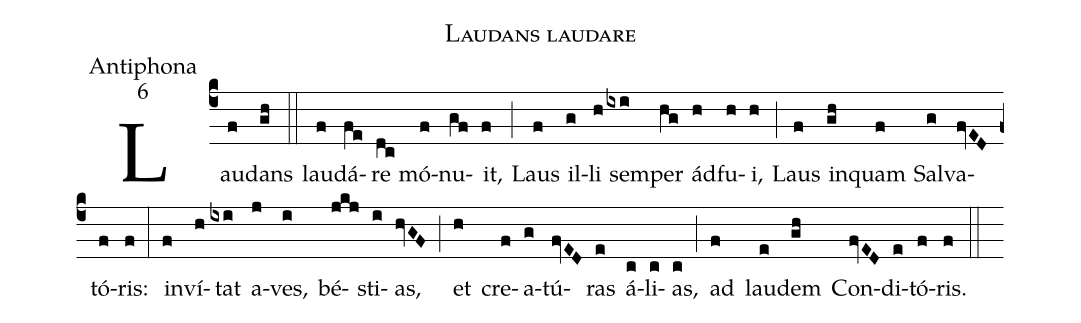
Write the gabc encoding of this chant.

name:Laudans laudare;
office-part:Antiphona;
mode:6;
%%
(c4) Lau(f)dans(gh) (::)
lau(f)dá(fe)re(dc) mó(f)nu(gf)it,(f) (;) Laus(f) il(g)li(h) sem(ixi)per(hg) á(h)dfu(h)i,(h) (;) Laus(f) in(gh)quam(f) Sal(g)va(fvED)tó(f)ris:(f) (:)
in(f)ví(h)tat(ixi) a(j)ves,(i) bé(jkj)sti(i)as,(hvGF) (;) et(h) cre(f)a(g)tú(fvED)ras(e) á(c)li(c)as,(c) (;) ad(f) lau(e)dem(gh) Con(fvED)di(e)tó(f)ris.(f) (::)
